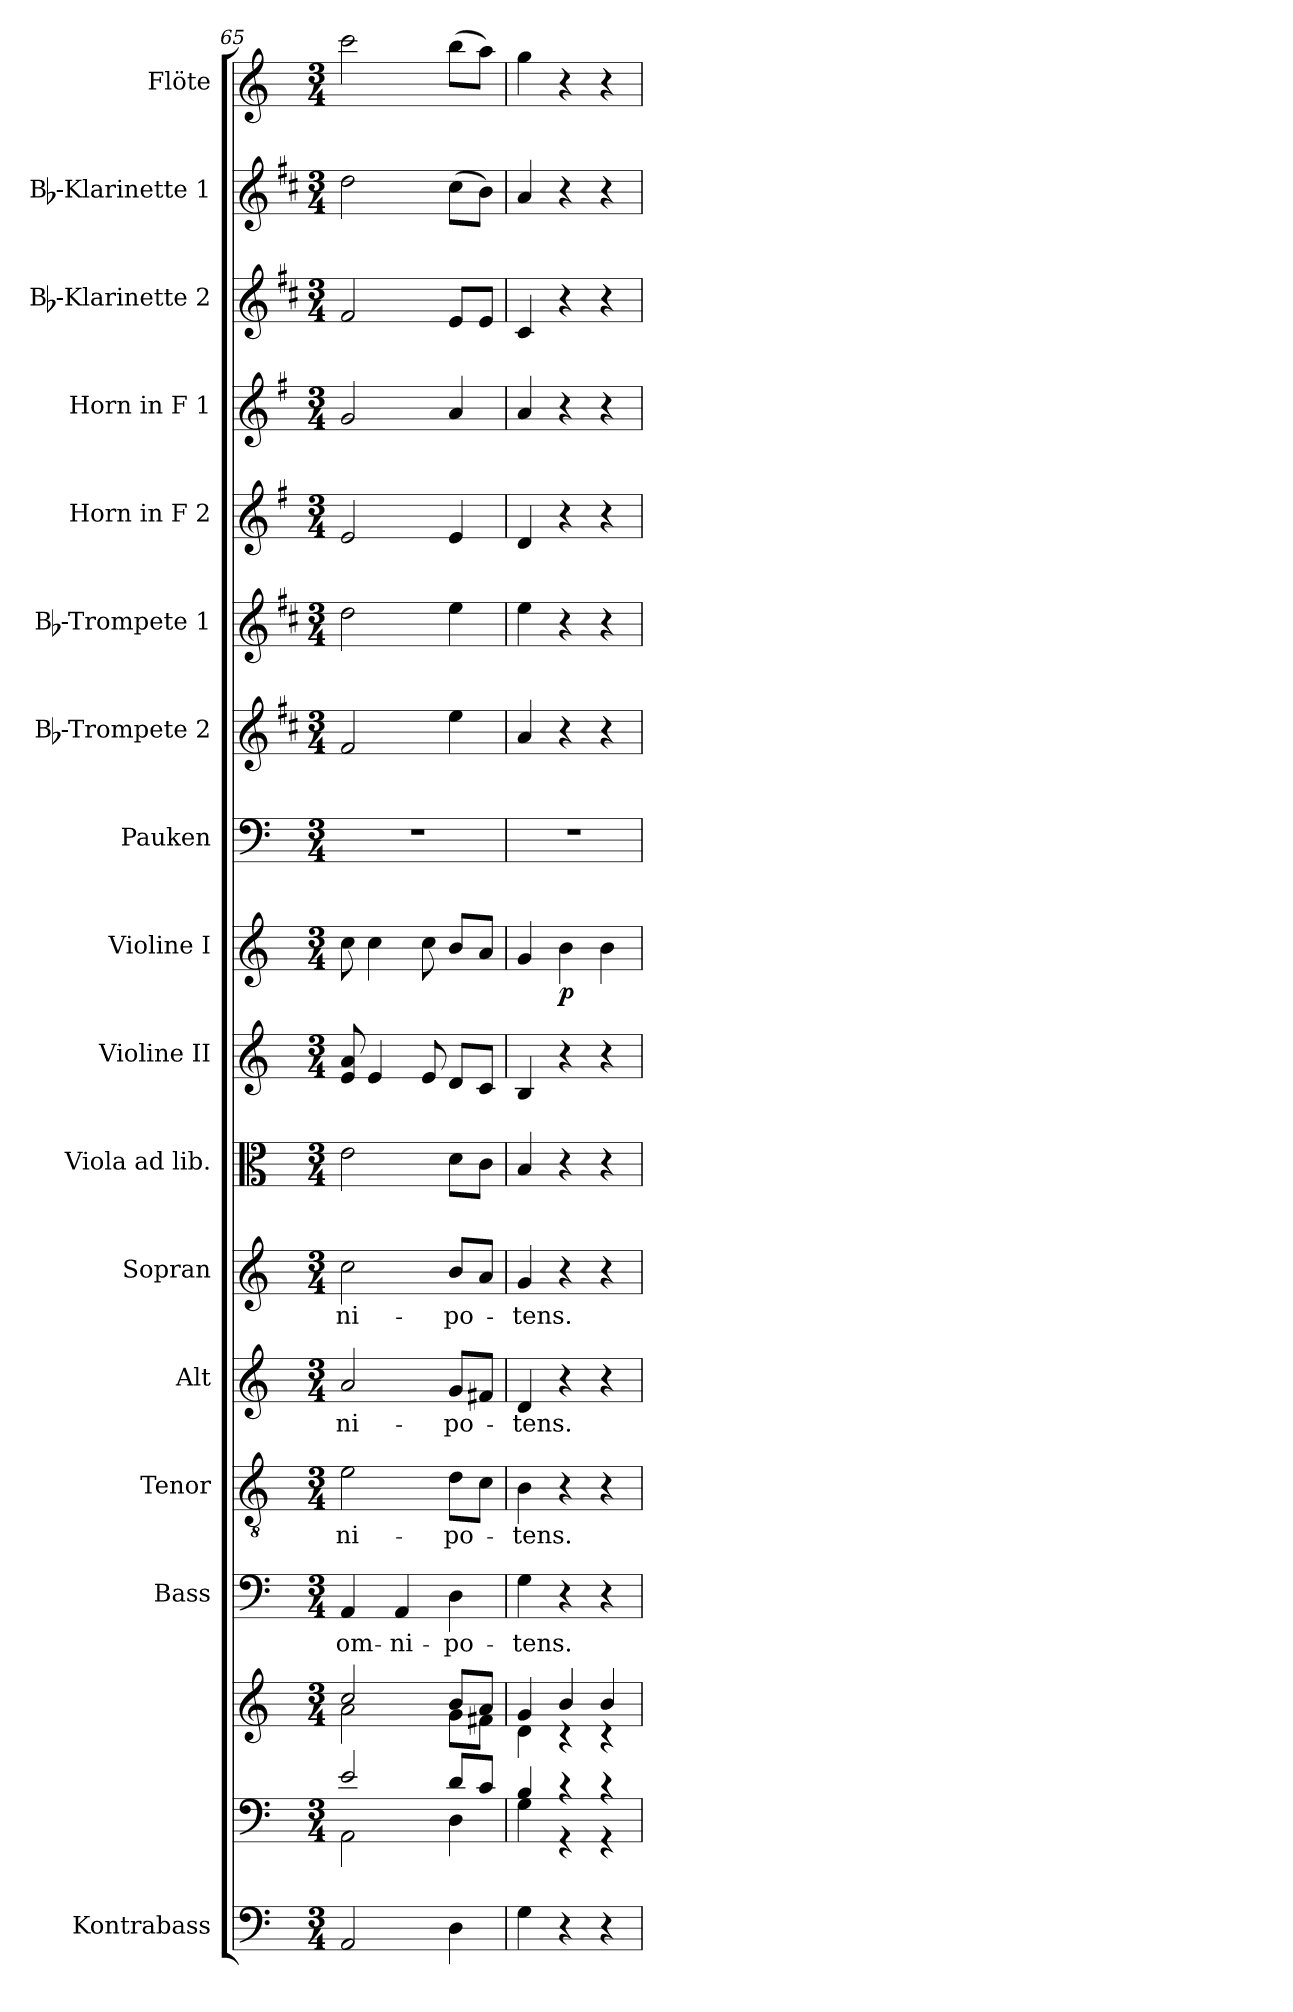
**kern	**kern	**kern	**kern	**text	**kern	**text	**kern	**text	**kern	**text	**kern	**kern	**kern	**dynam	**kern	**kern	**kern	**kern	**kern	**kern	**kern	**kern
*part17	*part16	*part16	*part15	*part15	*part14	*part14	*part13	*part13	*part12	*part12	*part11	*part10	*part9	*part9	*part8	*part7	*part6	*part5	*part4	*part3	*part2	*part1
*staff18	*staff17	*staff16	*staff15	*staff15	*staff14	*staff14	*staff13	*staff13	*staff12	*staff12	*staff11	*staff10	*staff9	*staff9	*staff8	*staff7	*staff6	*staff5	*staff4	*staff3	*staff2	*staff1
*I"Kontrabass	*	*	*I"Bass	*	*I"Tenor	*	*I"Alt	*	*I"Sopran	*	*I"Viola ad lib.	*I"Violine II	*I"Violine I	*	*I"Pauken	*I"Bb-Trompete 2	*I"Bb-Trompete 1	*I"Horn in F 2	*I"Horn in F 1	*I"Bb-Klarinette 2	*I"Bb-Klarinette 1	*I"Flöte
*I'Kb.	*	*	*I'B.	*	*I'T.	*	*I'A.	*	*I'S.	*	*I'Vla.	*I'Vl. II	*I'Vl. I	*	*I'Pk.	*I'Bb Trp. 2	*I'Bb Trp. 1	*	*	*I'Bb Kl. 2	*I'Bb Kl. 1	*I'Fl.
*clefF4	*clefF4	*clefG2	*clefF4	*	*clefGv2	*	*clefG2	*	*clefG2	*	*clefC3	*clefG2	*clefG2	*	*clefF4	*clefG2	*clefG2	*clefG2	*clefG2	*clefG2	*clefG2	*clefG2
*ITrd7c12	*	*	*	*	*	*	*	*	*	*	*	*	*	*	*	*ITrd1c2	*ITrd1c2	*ITrd4c7	*ITrd4c7	*ITrd1c2	*ITrd1c2	*
*k[]	*k[]	*k[]	*k[]	*	*k[]	*	*k[]	*	*k[]	*	*k[]	*k[]	*k[]	*	*k[]	*k[]	*k[]	*k[]	*k[]	*k[]	*k[]	*k[]
*C:	*C:	*C:	*C:	*	*C:	*	*C:	*	*C:	*	*C:	*C:	*C:	*	*C:	*C:	*C:	*C:	*C:	*C:	*C:	*C:
*M3/4	*M3/4	*M3/4	*M3/4	*	*M3/4	*	*M3/4	*	*M3/4	*	*M3/4	*M3/4	*M3/4	*	*M3/4	*M3/4	*M3/4	*M3/4	*M3/4	*M3/4	*M3/4	*M3/4
=65	=65	=65	=65	=65	=65	=65	=65	=65	=65	=65	=65	=65	=65	=65	=65	=65	=65	=65	=65	=65	=65	=65
*	*^	*^	*	*	*	*	*	*	*	*	*	*	*	*	*	*	*	*	*	*	*	*
!	!	!	!	!	!	!LO:LY:b	!	!LO:LY:b	!	!LO:LY:b	!	!LO:LY:b	!	!	!	!	!	!	!	!	!	!	!	!
2AAA/	2e/	2AA\	2cc/	2a\	4AA/	om-	2e\	-ni-	2a/	-ni-	2cc\	-ni-	2e\	8e/ 8a/	8cc\	.	2.r	2e/	2cc\	2A/	2c/	2e/	2cc\	2ccc\
.	.	.	.	.	.	.	.	.	.	.	.	.	.	4e/	4cc\	.	.	.	.	.	.	.	.	.
!	!	!	!	!	!	!LO:LY:b	!	!	!	!	!	!	!	!	!	!	!	!	!	!	!	!	!	!
.	.	.	.	.	4AA/	-ni-	.	.	.	.	.	.	.	.	.	.	.	.	.	.	.	.	.	.
.	.	.	.	.	.	.	.	.	.	.	.	.	.	8e/	8cc\	.	.	.	.	.	.	.	.	.
!	!	!	!	!	!	!LO:LY:b	!	!LO:LY:b	!	!LO:LY:b	!	!LO:LY:b	!	!	!	!	!	!	!	!	!	!	!	!
4DD\	8d/L	4D\	8b/L	8g\L	4D\	-po-	8d\L	-po-	8g/L	-po-	8b/L	-po-	8d\L	8d/L	8b/L	.	.	4dd\	4dd\	4A/	4d/	8d/L	(>8b\L	(>8bb\L
.	8c/J	.	8a/J	8f#X\J	.	.	8c\J	.	8f#X/J	.	8a/J	.	8c\J	8c/J	8a/J	.	.	.	.	.	.	8d/J	8a\J)	8aa\J)
=66	=66	=66	=66	=66	=66	=66	=66	=66	=66	=66	=66	=66	=66	=66	=66	=66	=66	=66	=66	=66	=66	=66	=66	=66
!	!	!	!	!	!	!LO:LY:b	!	!LO:LY:b	!	!LO:LY:b	!	!LO:LY:b	!	!	!	!	!	!	!	!	!	!	!	!
4GG\	4B/	4G\	4g/	4d\	4G\	-tens.	4B\	-tens.	4d/	-tens.	4g/	-tens.	4B/	4B/	4g/	.	2.r	4g/	4dd\	4G/	4d/	4B/	4g/	4gg\
!	!	!	!	!	!	!	!	!	!	!	!	!	!	!	!	!LO:DY:b	!	!	!	!	!	!	!	!
4r	4r	4r	4b/	4rc	4r	.	4r	.	4r	.	4r	.	4r	4r	4b\	p	.	4r	4r	4r	4r	4r	4r	4r
4r	4r	4r	4b/	4rc	4r	.	4r	.	4r	.	4r	.	4r	4r	4b\	.	.	4r	4r	4r	4r	4r	4r	4r
*	*v	*v	*	*	*	*	*	*	*	*	*	*	*	*	*	*	*	*	*	*	*	*	*	*
*	*	*v	*v	*	*	*	*	*	*	*	*	*	*	*	*	*	*	*	*	*	*	*	*
=	=	=	=	=	=	=	=	=	=	=	=	=	=	=	=	=	=	=	=	=	=	=
*-	*-	*-	*-	*-	*-	*-	*-	*-	*-	*-	*-	*-	*-	*-	*-	*-	*-	*-	*-	*-	*-	*-
